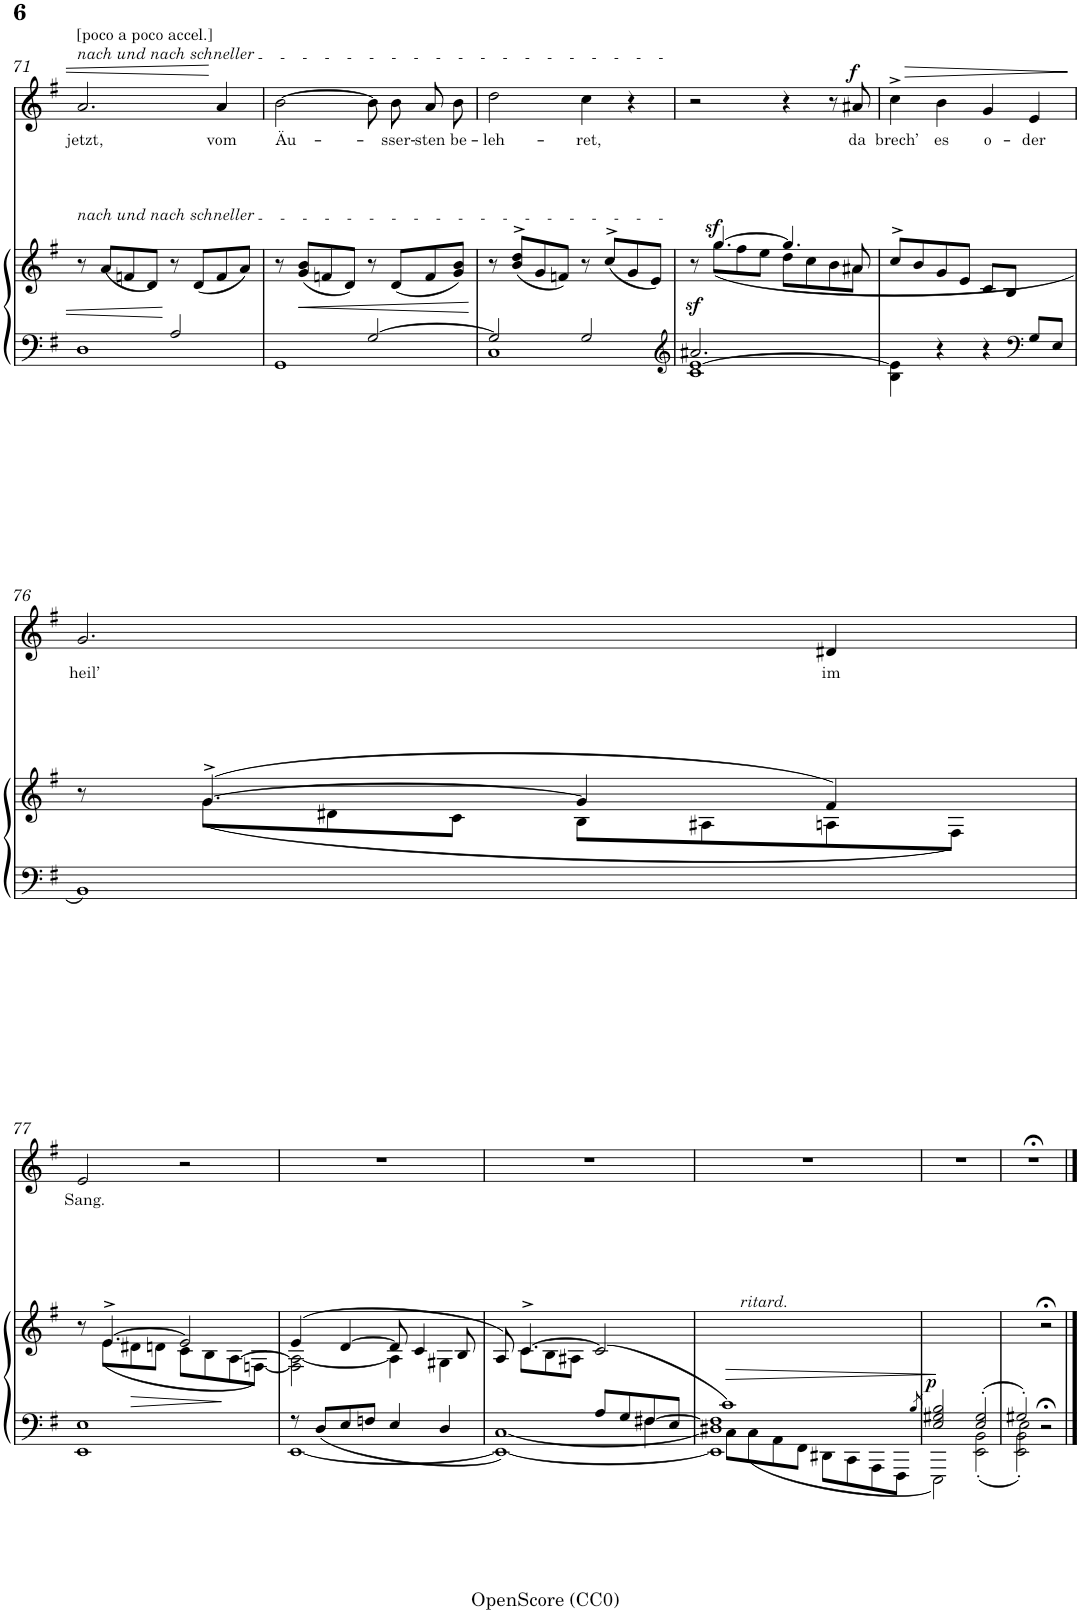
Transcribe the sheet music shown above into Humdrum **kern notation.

**kern	**kern	**dynam	**kern	**text	**dynam
*part2	*part2	*part2	*part1	*part1	*part1
*staff3	*staff2	*staff2/3	*staff1	*staff1	*staff1
*I"Piano	*	*	*I"Voice	*	*
*I'Pno	*	*	*	*	*
!!LO:PB:g=z
*clefF4	*clefG2	*	*clefG2	*	*
*k[f#]	*k[f#]	*	*k[f#]	*	*
*M4/4	*M4/4	*	*M4/4	*	*
*met(c)	*met(c)	*	*met(c)	*	*
=71	=71	=71	=71	=71	=71
*^	*	*	*	*	*
!	!	!	!	!LO:TX:a:t=[poco a poco accel.]	!	!
!	!	!	!	!LO:TX:a:t=nach und nach schneller	!	!
!	!	!LO:TX:a:t=nach und nach schneller	!	!	!	!
!	!	!	!	!	!LO:LY:b	!
2ryy	1D	8r	.	2.a/	jetzt,	.
.	.	(8a/L	.	.	.	.
.	.	8fn/	.	.	.	.
.	.	8d/J)	.	.	.	.
2A/	.	8r	.	.	.	.
.	.	(8d/L	.	.	.	.
!	!	!	!	!	!LO:LY:b	!
.	.	8f/	.	4a/	vom	.
.	.	8a/J)	.	.	.	.
=72	=72	=72	=72	=72	=72	=72
!	!	!	!	!	!LO:LY:b	!
2ryy	1GG	8r	.	[2b\	Äu-	.
!	!	!	!LO:HP:b	!	!	!
.	.	(8g/ 8b/L	<	.	.	.
.	.	8fn/	.	.	.	.
.	.	8d/J)	.	.	.	.
[2G/	.	8r	.	8b\L]	.	.
!	!	!	!	!	!LO:LY:b	!
.	.	(8d/L	.	8b\J	-sser-	.
!	!	!	!	!	!LO:LY:b	!
.	.	8f/	.	8a/L	-sten	.
!	!	!	!	!	!LO:LY:b	!
.	.	8g/ 8b/J)	.	8b/J	be-	.
=73	=73	=73	=73	=73	=73	=73
!	!	!	!	!	!LO:LY:b	!
2G/]	1C	8r	.	2dd\	-leh-	.
.	.	(8b/^> 8dd/^>L	.	.	.	.
.	.	8g/	.	.	.	.
.	.	8fn/J)	.	.	.	.
!	!	!	!	!	!LO:LY:b	!
2G/	.	8r	.	4cc\	-ret,	.
.	.	(8cc^>/L	.	.	.	.
.	.	8g/	.	4r	.	.
.	.	8e/J)	.	.	.	.
=74	=74	=74	=74	=74	=74	=74
*clefG2	*	*	*	*	*	*
*	*	*^	*	*	*	*
!	!	!	!	!LO:DY:a=2	!	!	!
2.a#X/	1c [>1e	8r	8ryy	sf	2r	.	.
!	!	!	!	!LO:DY:a	!	!	!
.	.	[4.gg/	(8gg\L	sf	.	.	.
.	.	.	8ff#\	.	.	.	.
.	.	.	8ee\J	.	.	.	.
.	.	4.gg/]	8dd\L	.	4r	.	.
.	.	.	8cc\	.	.	.	.
4ryy	.	.	8b\	.	8r	.	.
!	!	!	!	!	!	!LO:LY:b	!LO:DY:a
.	.	8a#X/	8a#\J	.	8a#X/	da	f
=75	=75	=75	=75	=75	=75	=75	=75
!	!	!	!	!	!	!LO:LY:b	!LO:HP:b
*	*	*v	*v	*	*	*	*
2.ryy	4B\ 4e\]	8cc^>/L	.	4cc^\	brech’	>
.	.	8b/	.	.	.	.
!	!	!	!	!	!LO:LY:b	!
.	4r	8g/	.	4b\	es	.
.	.	8e/J	.	.	.	.
!	!	!	!	!	!LO:LY:b	!
.	4r	8c/L	.	4g/	o-	.
.	.	8B/J	.	.	.	.
*clefF4	*	*	*	*	*	*
!	!	!	!	!	!LO:LY:b	!
8G/L	4ryy	4ryy	.	4e/	-der	.
8E/J	.	.	.	.	.	.
*v	*v	*	*	*	*	*
.	.	.	.	.	]
!!LO:LB:g=z
=76	=76	=76	=76	=76	=76
*	*^	*	*	*	*
!	!	!	!	!	!LO:LY:b	!
1BB)	8r	8ryy	.	2.g/	heil’	.
.	([4.g^/	(8g\L	.	.	.	.
.	.	8d#X\	.	.	.	.
.	.	8c\J	.	.	.	.
.	4g/]	8B\L	.	.	.	.
.	.	8A#X\	.	.	.	.
!	!	!	!	!	!LO:LY:b	!
.	4f#/)	8An\	.	4d#X/	im	.
.	.	8F#\J)	.	.	.	.
!!LO:LB:g=z
=77	=77	=77	=77	=77	=77	=77
!	!	!	!	!	!LO:LY:b	!
1EE 1E	8r	8ryy	.	2e/	Sang.	.
.	[4.e^/	(8e\L	.	.	.	.
!	!	!	!LO:HP:b	!	!	!
.	.	8d#X\	>	.	.	.
.	.	8dn\J	.	.	.	.
.	2e/]	8c\L	.	2r	.	.
.	.	8B\	.	.	.	.
.	.	[>8A\	[	.	.	.
.	.	[8Fn\J)	.	.	.	.
=78	=78	=78	=78	=78	=78	=78
*^	*	*	*	*	*	*
8r	[1EE	(4e/	2F\] 2A\_	.	1r	.	.
8D/L	.	.	.	.	.	.	.
8E/	.	[4d/	.	.	.	.	.
8Fn/J	.	.	.	.	.	.	.
4E/	.	8d/]	4A\]	.	.	.	.
.	.	4c/	.	.	.	.	.
4D/	.	.	4G#X\	.	.	.	.
.	.	8B/	.	.	.	.	.
=79	=79	=79	=79	=79	=79	=79	=79
*	*^	*	*	*	*	*	*
2ryy	2ryy	1EE_ [1C	8A/)	8ryy	.	1r	.	.
.	.	.	[4.c^/	8c\L	.	.	.	.
.	.	.	.	8B\	.	.	.	.
.	.	.	.	8A#X\J	.	.	.	.
8A/L	4ryy	.	2c/_	2ryy	.	.	.	.
8G/	.	.	.	.	.	.	.	.
8F#X/	[>4F#\	.	.	.	.	.	.	.
8E/J	.	.	.	.	.	.	.	.
*	*	*	*v	*v	*	*	*	*
=80	=80	=80	=80	=80	=80	=80	=80
!	!	!	!LO:TX:a:i:t=ritard.	!	!	!	!
1c]	1EE] 1D#X 1F#]	8C\L]	1ryy	.	1r	.	.
.	.	8C\	.	.	.	.	.
.	.	8AA\	.	.	.	.	.
.	.	8FF#\J	.	.	.	.	.
.	.	8DD#X\L	.	.	.	.	.
.	.	8CC\	.	.	.	.	.
.	.	8AAA\	.	.	.	.	.
.	.	8FFF#\J	.	.	.	.	.
*v	*v	*v	*	*	*	*	*
=81	=81	=81	=81	=81	=81
8qB/	.	.	.	.	.
*^	*	*	*	*	*
!	!	!	!LO:DY:b	!	!	!
2E/ 2G#X/ 2B/	2EEE\	1ryy	p	1r	.	.
2E/'> 2G#/'>	2EE\'< 2BB\'<	.	]	.	.	.
=82	=82	=82	=82	=82	=82	=82
*	*^	*^	*	*	*	*
2G#X'/	2E\	2EE\'< 2BB\'<	2ryy	2ryy	.	1r;<	.	.
2ryy	2ryy	2r;<	2r;<	2ryy	.	.	.	.
*v	*v	*v	*	*	*	*	*	*
*	*v	*v	*	*	*	*
==	==	==	==	==	==
*-	*-	*-	*-	*-	*-
